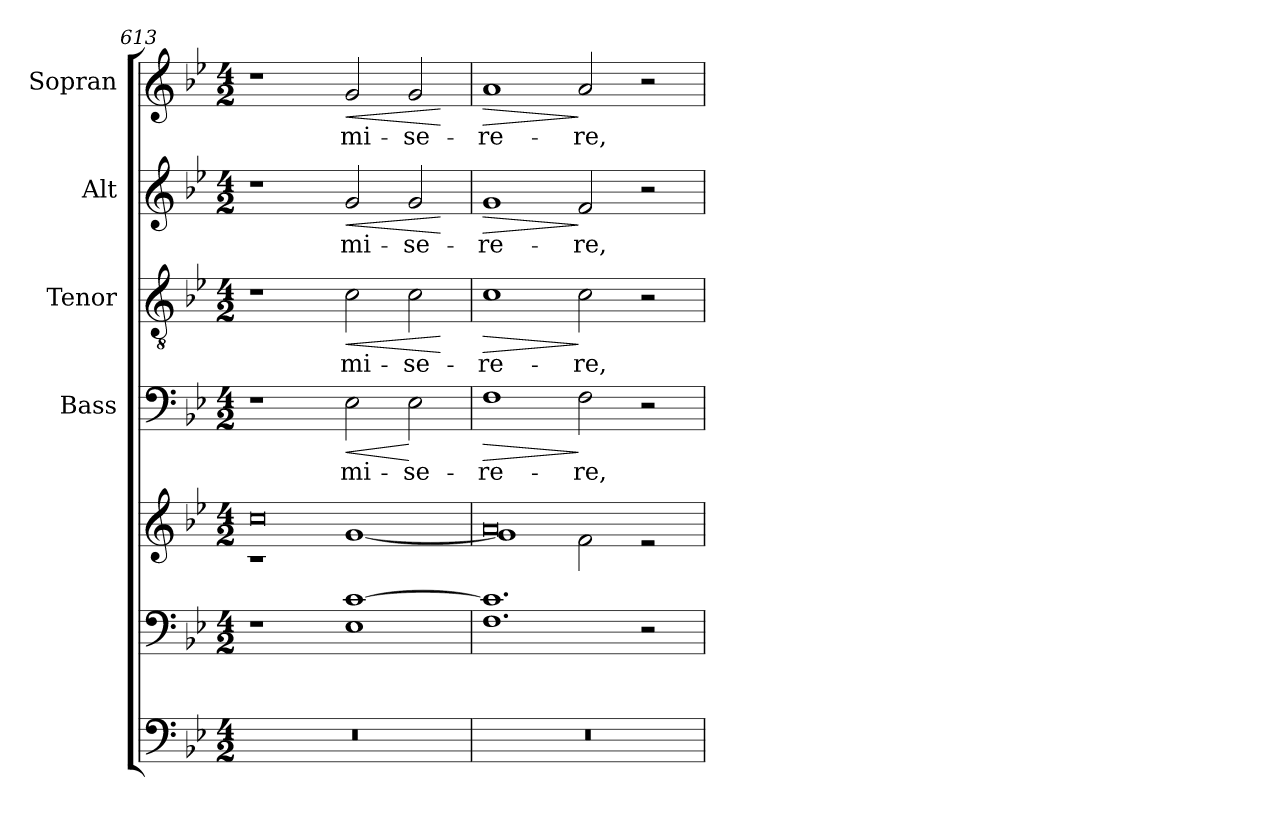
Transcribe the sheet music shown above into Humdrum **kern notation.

**kern	**kern	**kern	**kern	**text	**dynam	**kern	**text	**dynam	**kern	**text	**dynam	**kern	**text	**dynam
*part6	*part5	*part5	*part4	*part4	*part4	*part3	*part3	*part3	*part2	*part2	*part2	*part1	*part1	*part1
*staff7	*staff6	*staff5	*staff4	*staff4	*staff4	*staff3	*staff3	*staff3	*staff2	*staff2	*staff2	*staff1	*staff1	*staff1
*	*	*	*I"Bass	*	*	*I"Tenor	*	*	*I"Alt	*	*	*I"Sopran	*	*
*	*	*	*I'B.	*	*	*I'T.	*	*	*I'A.	*	*	*I'S.	*	*
*clefF4	*clefF4	*clefG2	*clefF4	*	*	*clefGv2	*	*	*clefG2	*	*	*clefG2	*	*
*k[b-e-]	*k[b-e-]	*k[b-e-]	*k[b-e-]	*	*	*k[b-e-]	*	*	*k[b-e-]	*	*	*k[b-e-]	*	*
*B-:	*B-:	*B-:	*B-:	*	*	*B-:	*	*	*B-:	*	*	*B-:	*	*
*M4/2	*M4/2	*M4/2	*M4/2	*	*	*M4/2	*	*	*M4/2	*	*	*M4/2	*	*
=613	=613	=613	=613	=613	=613	=613	=613	=613	=613	=613	=613	=613	=613	=613
*	*	*^	*	*	*	*	*	*	*	*	*	*	*	*
0r	1r	0cc	1rd	1r	.	.	1r	.	.	1r	.	.	1r	.	.
!	!	!	!	!	!LO:LY:b	!LO:HP:b	!	!LO:LY:b	!LO:HP:b	!	!LO:LY:b	!LO:HP:b	!	!LO:LY:b	!LO:HP:b
.	1E- [1c	.	[<1g	2E-\	mi-	<	2c\	mi-	<	2g/	mi-	<	2g/	mi-	<
!	!	!	!	!	!LO:LY:b	!	!	!LO:LY:b	!	!	!LO:LY:b	!	!	!LO:LY:b	!
.	.	.	.	2E-\	-se-	[	2c\	-se-	.	2g/	-se-	.	2g/	-se-	.
*	*	*v	*v	*	*	*	*	*	*	*	*	*	*	*	*
.	.	.	.	.	.	.	.	[	.	.	[	.	.	[
=614	=614	=614	=614	=614	=614	=614	=614	=614	=614	=614	=614	=614	=614	=614
*	*	*^	*	*	*	*	*	*	*	*	*	*	*	*
!	!	!	!	!	!LO:LY:b	!LO:HP:b	!	!LO:LY:b	!LO:HP:b	!	!LO:LY:b	!LO:HP:b	!	!LO:LY:b	!LO:HP:b
0r	1.F 1.c]	0a	1g]	1F	-re-	>	1c	-re-	>	1g	-re-	>	1a	-re-	>
!	!	!	!	!	!LO:LY:b	!	!	!LO:LY:b	!	!	!LO:LY:b	!	!	!LO:LY:b	!
.	.	.	2f\	2F\	-re,	]	2c\	-re,	]	2f/	-re,	]	2a/	-re,	]
.	2r	.	2rf	2r	.	.	2r	.	.	2r	.	.	2r	.	.
*	*	*v	*v	*	*	*	*	*	*	*	*	*	*	*	*
=	=	=	=	=	=	=	=	=	=	=	=	=	=	=
*-	*-	*-	*-	*-	*-	*-	*-	*-	*-	*-	*-	*-	*-	*-
